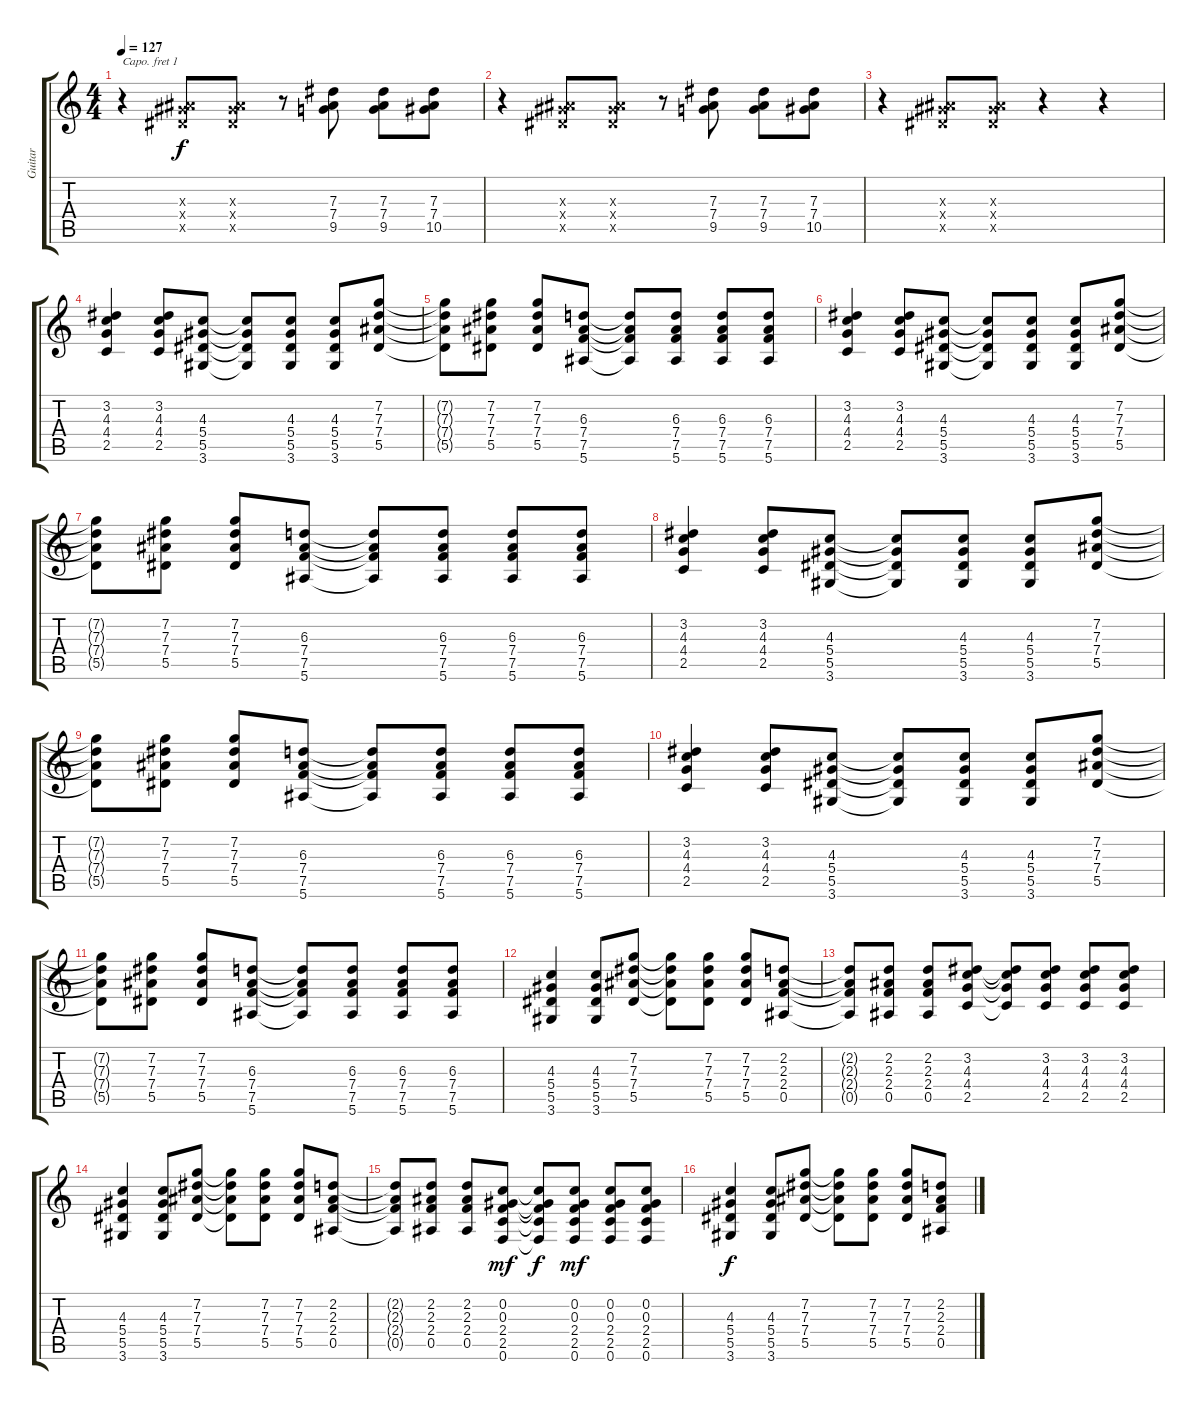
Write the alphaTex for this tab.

\track ("Guitar" "Guitar") {instrument acousticguitarsteel}
\staff {score tabs}
\capo 1
\tuning (E4 B3 G3 D3 A2 E2) {hide}
\ts (4 4)
\tempo 127
\clef g2
\ks c
r.4{dy f} (2.3{x} 5.4{x} 5.5{x}).8 (2.3{x} 5.4{x} 5.5{x}).8 r.8 (7.3 7.4 9.5).8 (7.3 7.4 9.5).8 (7.3 7.4 10.5).8 |
r.4 (2.3{x} 5.4{x} 5.5{x}).8 (2.3{x} 5.4{x} 5.5{x}).8 r.8 (7.3 7.4 9.5).8 (7.3 7.4 9.5).8 (7.3 7.4 10.5).8 |
r.4 (2.3{x} 5.4{x} 5.5{x}).8 (2.3{x} 5.4{x} 5.5{x}).8 r.4 r.4 |
(3.2 4.3 4.4 2.5).4{volume 10} (3.2 4.3 4.4 2.5).8 (4.3 5.4 5.5 3.6).8 (4.3{t} 5.4{t} 5.5{t} 3.6{t}).8 (4.3 5.4 5.5 3.6).8 (4.3 5.4 5.5 3.6).8 (7.2 7.3 7.4 5.5).8 |
(7.2{t} 7.3{t} 7.4{t} 5.5{t}).8 (7.2 7.3 7.4 5.5).8 (7.2 7.3 7.4 5.5).8 (6.3 7.4 7.5 5.6).8 (6.3{t} 7.4{t} 7.5{t} 5.6{t}).8 (6.3 7.4 7.5 5.6).8 (6.3 7.4 7.5 5.6).8 (6.3 7.4 7.5 5.6).8 |
(3.2 4.3 4.4 2.5).4 (3.2 4.3 4.4 2.5).8 (4.3 5.4 5.5 3.6).8 (4.3{t} 5.4{t} 5.5{t} 3.6{t}).8 (4.3 5.4 5.5 3.6).8 (4.3 5.4 5.5 3.6).8 (7.2 7.3 7.4 5.5).8 |
(7.2{t} 7.3{t} 7.4{t} 5.5{t}).8 (7.2 7.3 7.4 5.5).8 (7.2 7.3 7.4 5.5).8 (6.3 7.4 7.5 5.6).8 (6.3{t} 7.4{t} 7.5{t} 5.6{t}).8 (6.3 7.4 7.5 5.6).8 (6.3 7.4 7.5 5.6).8 (6.3 7.4 7.5 5.6).8 |
(3.2 4.3 4.4 2.5).4 (3.2 4.3 4.4 2.5).8 (4.3 5.4 5.5 3.6).8 (4.3{t} 5.4{t} 5.5{t} 3.6{t}).8 (4.3 5.4 5.5 3.6).8 (4.3 5.4 5.5 3.6).8 (7.2 7.3 7.4 5.5).8 |
(7.2{t} 7.3{t} 7.4{t} 5.5{t}).8 (7.2 7.3 7.4 5.5).8 (7.2 7.3 7.4 5.5).8 (6.3 7.4 7.5 5.6).8 (6.3{t} 7.4{t} 7.5{t} 5.6{t}).8 (6.3 7.4 7.5 5.6).8 (6.3 7.4 7.5 5.6).8 (6.3 7.4 7.5 5.6).8 |
(3.2 4.3 4.4 2.5).4 (3.2 4.3 4.4 2.5).8 (4.3 5.4 5.5 3.6).8 (4.3{t} 5.4{t} 5.5{t} 3.6{t}).8 (4.3 5.4 5.5 3.6).8 (4.3 5.4 5.5 3.6).8 (7.2 7.3 7.4 5.5).8 |
(7.2{t} 7.3{t} 7.4{t} 5.5{t}).8 (7.2 7.3 7.4 5.5).8 (7.2 7.3 7.4 5.5).8 (6.3 7.4 7.5 5.6).8 (6.3{t} 7.4{t} 7.5{t} 5.6{t}).8 (6.3 7.4 7.5 5.6).8 (6.3 7.4 7.5 5.6).8 (6.3 7.4 7.5 5.6).8 |
(4.3 5.4 5.5 3.6).4{volume 11 balance 14} (4.3 5.4 5.5 3.6).8 (7.2 7.3 7.4 5.5).8 (7.2{t} 7.3{t} 7.4{t} 5.5{t}).8 (7.2 7.3 7.4 5.5).8 (7.2 7.3 7.4 5.5).8 (2.2 2.3 2.4 0.5).8 |
(2.2{t} 2.3{t} 2.4{t} 0.5{t}).8 (2.2 2.3 2.4 0.5).8 (2.2 2.3 2.4 0.5).8 (3.2 4.3 4.4 2.5).8 (3.2{t} 4.3{t} 4.4{t} 2.5{t}).8 (3.2 4.3 4.4 2.5).8 (3.2 4.3 4.4 2.5).8 (3.2 4.3 4.4 2.5).8 |
(4.3 5.4 5.5 3.6).4 (4.3 5.4 5.5 3.6).8 (7.2 7.3 7.4 5.5).8 (7.2{t} 7.3{t} 7.4{t} 5.5{t}).8 (7.2 7.3 7.4 5.5).8 (7.2 7.3 7.4 5.5).8 (2.2 2.3 2.4 0.5).8 |
(2.2{t} 2.3{t} 2.4{t} 0.5{t}).8 (2.2 2.3 2.4 0.5).8 (2.2 2.3 2.4 0.5).8 (0.2 0.3 2.4 2.5 0.6).8{dy mf} (0.2{t} 0.3{t} 2.4{t} 2.5{t} 0.6{t}).8{dy f} (0.2 0.3 2.4 2.5 0.6).8{dy mf} (0.2 0.3 2.4 2.5 0.6).8 (0.2 0.3 2.4 2.5 0.6).8 |
(4.3 5.4 5.5 3.6).4{dy f} (4.3 5.4 5.5 3.6).8 (7.2 7.3 7.4 5.5).8 (7.2{t} 7.3{t} 7.4{t} 5.5{t}).8 (7.2 7.3 7.4 5.5).8 (7.2 7.3 7.4 5.5).8 (2.2 2.3 2.4 0.5).8
